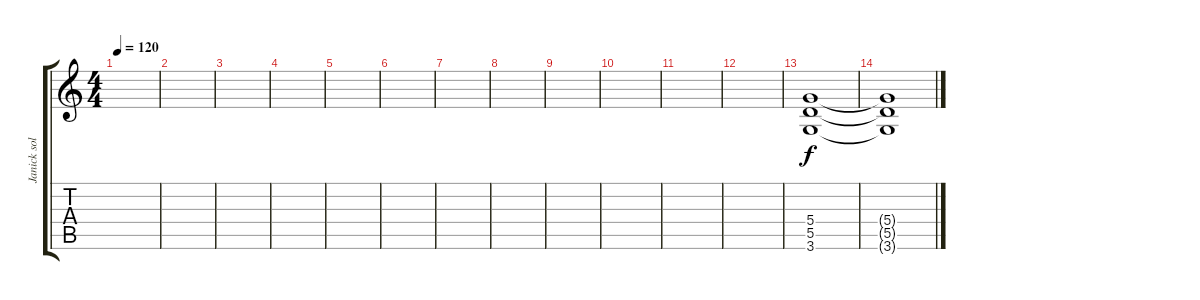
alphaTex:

\track ("Janick solo" "Janick sol") {instrument distortionguitar}
\staff {score tabs}
\tuning (E4 B3 G3 D3 A2 E2) {hide}
\ts (4 4)
\tempo 120
\clef g2
\ks c
|
|
|
|
|
|
|
|
|
|
|
|
(5.4 5.5 3.6).1 |
(5.4{t} 5.5{t} 3.6{t}).1
